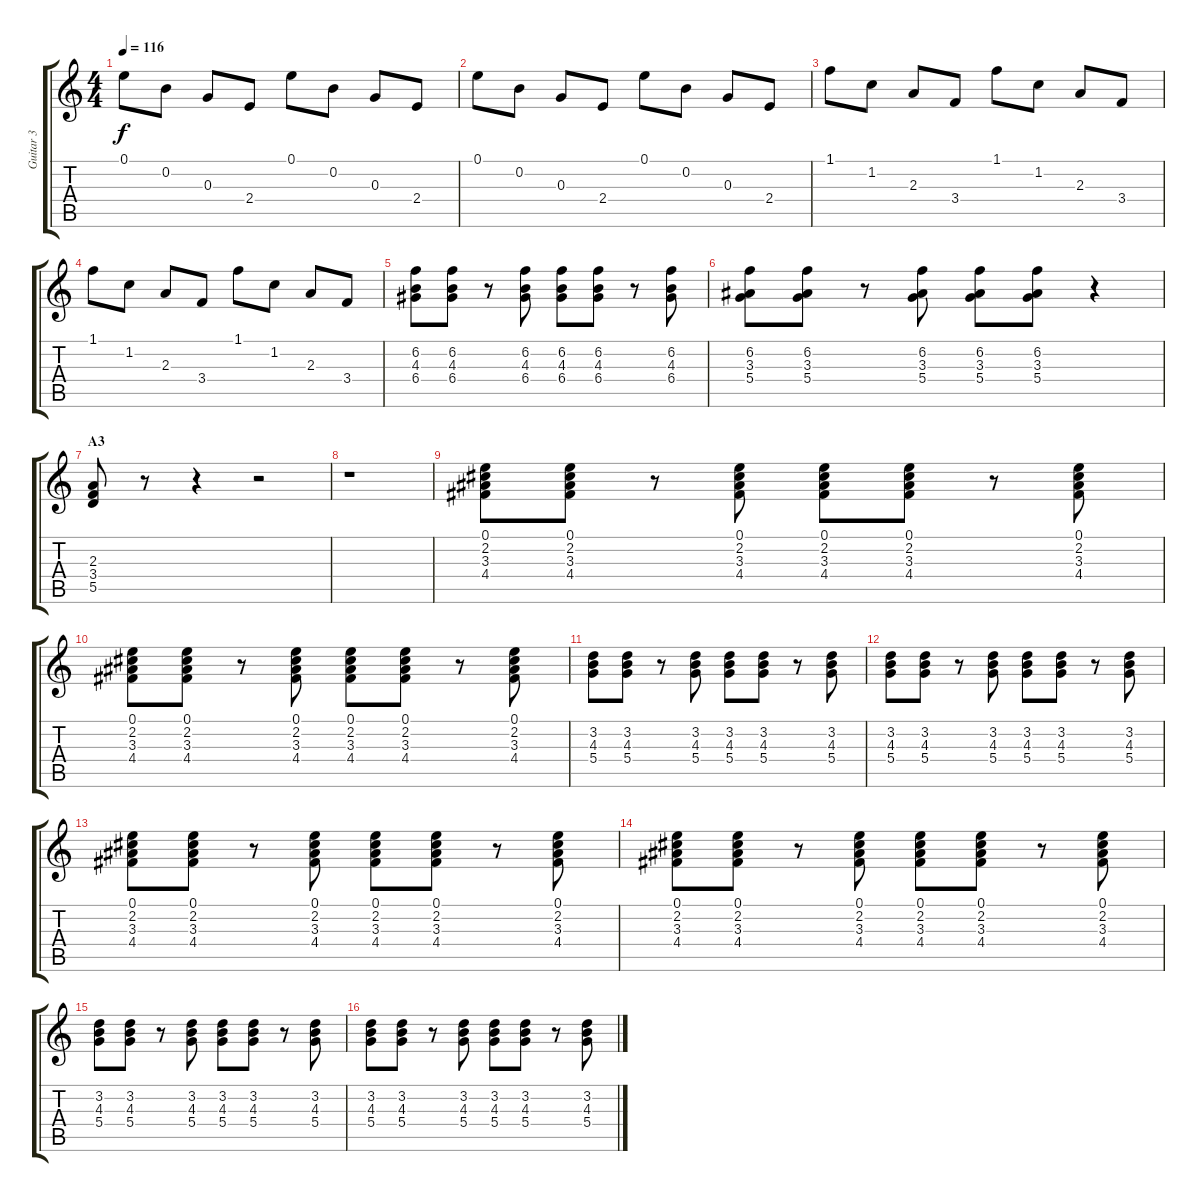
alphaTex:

\track ("Guitar 3" "Guitar 3") {instrument distortionguitar}
\staff {score tabs}
\tuning (E4 B3 G3 D3 A2 E2) {hide}
\ts (4 4)
\tempo 116
\clef g2
\ks c
0.1.8{dy f} 0.2.8 0.3.8 2.4.8 0.1.8 0.2.8 0.3.8 2.4.8 |
0.1.8 0.2.8 0.3.8 2.4.8 0.1.8 0.2.8 0.3.8 2.4.8 |
1.1.8 1.2.8 2.3.8 3.4.8 1.1.8 1.2.8 2.3.8 3.4.8 |
1.1.8 1.2.8 2.3.8 3.4.8 1.1.8 1.2.8 2.3.8 3.4.8 |
(6.2 4.3 6.4).8 (6.2 4.3 6.4).8 r.8 (6.2 4.3 6.4).8 (6.2 4.3 6.4).8 (6.2 4.3 6.4).8 r.8 (6.2 4.3 6.4).8 |
(6.2 3.3 5.4).8 (6.2 3.3 5.4).8 r.8 (6.2 3.3 5.4).8 (6.2 3.3 5.4).8 (6.2 3.3 5.4).8 r.4 |
\section ("" "A3")
(2.3 3.4 5.5).8 r.8 r.4 r.2 |
r.1 |
(0.1 2.2 3.3 4.4).8 (0.1 2.2 3.3 4.4).8 r.8 (0.1 2.2 3.3 4.4).8 (0.1 2.2 3.3 4.4).8 (0.1 2.2 3.3 4.4).8 r.8 (0.1 2.2 3.3 4.4).8 |
(0.1 2.2 3.3 4.4).8 (0.1 2.2 3.3 4.4).8 r.8 (0.1 2.2 3.3 4.4).8 (0.1 2.2 3.3 4.4).8 (0.1 2.2 3.3 4.4).8 r.8 (0.1 2.2 3.3 4.4).8 |
(3.2 4.3 5.4).8 (3.2 4.3 5.4).8 r.8 (3.2 4.3 5.4).8 (3.2 4.3 5.4).8 (3.2 4.3 5.4).8 r.8 (3.2 4.3 5.4).8 |
(3.2 4.3 5.4).8 (3.2 4.3 5.4).8 r.8 (3.2 4.3 5.4).8 (3.2 4.3 5.4).8 (3.2 4.3 5.4).8 r.8 (3.2 4.3 5.4).8 |
(0.1 2.2 3.3 4.4).8 (0.1 2.2 3.3 4.4).8 r.8 (0.1 2.2 3.3 4.4).8 (0.1 2.2 3.3 4.4).8 (0.1 2.2 3.3 4.4).8 r.8 (0.1 2.2 3.3 4.4).8 |
(0.1 2.2 3.3 4.4).8 (0.1 2.2 3.3 4.4).8 r.8 (0.1 2.2 3.3 4.4).8 (0.1 2.2 3.3 4.4).8 (0.1 2.2 3.3 4.4).8 r.8 (0.1 2.2 3.3 4.4).8 |
(3.2 4.3 5.4).8 (3.2 4.3 5.4).8 r.8 (3.2 4.3 5.4).8 (3.2 4.3 5.4).8 (3.2 4.3 5.4).8 r.8 (3.2 4.3 5.4).8 |
(3.2 4.3 5.4).8 (3.2 4.3 5.4).8 r.8 (3.2 4.3 5.4).8 (3.2 4.3 5.4).8 (3.2 4.3 5.4).8 r.8 (3.2 4.3 5.4).8
